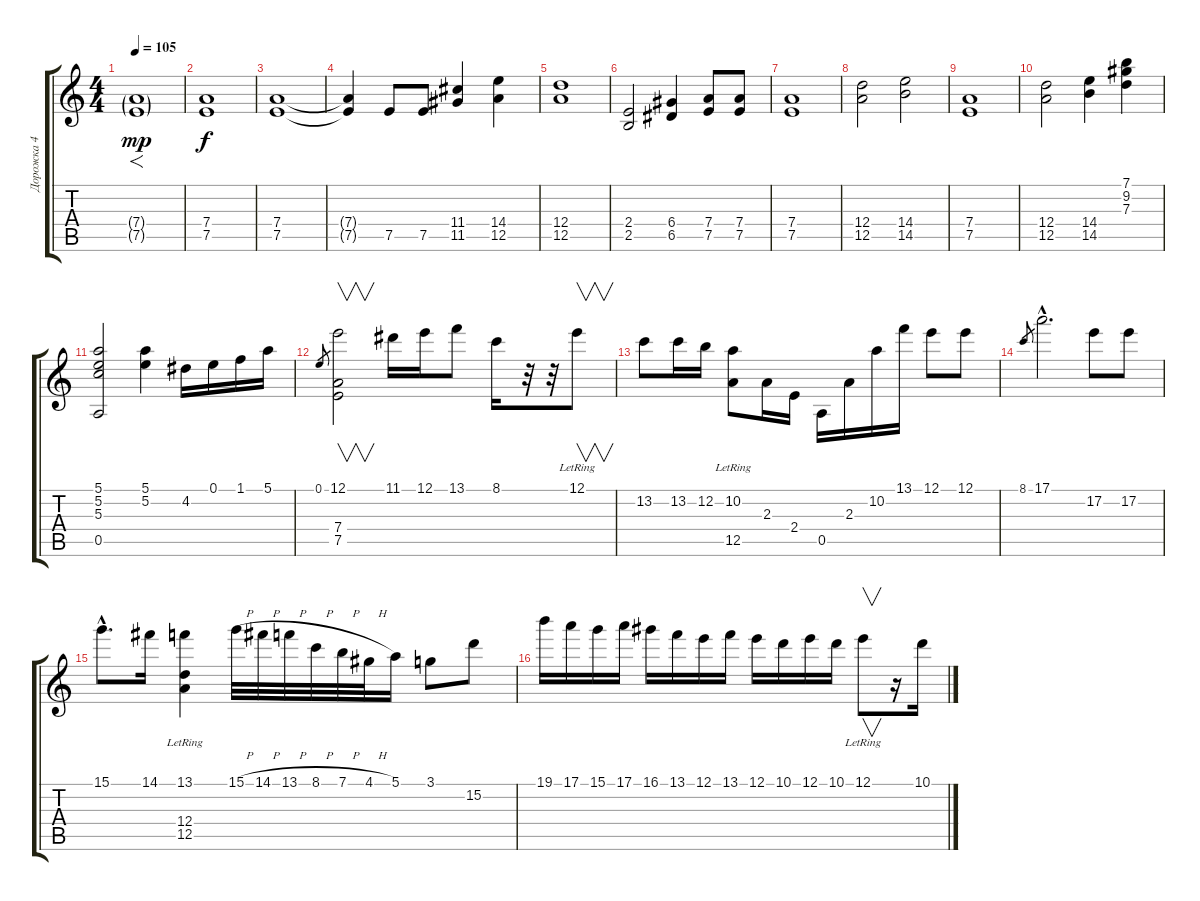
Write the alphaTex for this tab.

\track ("Дорожка 4" "Дорожка 4") {instrument overdrivenguitar}
\staff {score tabs}
\tuning (E4 B3 G3 D3 A2 E2) {hide}
\ts (4 4)
\tempo 105
\clef g2
\ks c
(7.4{g} 7.5{g}).1{f dy mp} |
(7.4 7.5).1{dy f} |
(7.4 7.5).1 |
(7.4{t} 7.5{t}).4 7.5.8 7.5.8 (11.4 11.5).4 (14.4 12.5).4 |
(12.4 12.5).1 |
(2.4 2.5).2 (6.4 6.5).4 (7.4 7.5).8 (7.4 7.5).8 |
(7.4 7.5).1 |
(12.4 12.5).2 (14.4 14.5).2 |
(7.4 7.5).1 |
(12.4 12.5).2 (14.4 14.5).4 (7.1 9.2 7.3).4 |
(5.1 5.2 5.3 0.5).2 (5.1 5.2).4 4.2.16 0.1.16 1.1.16 5.1.16 |
0.1.8{gr} (12.1 7.4 7.5).2{v} 11.1.16{balance 8} 12.1.16 13.1.8 8.1.16 r.32 r.32 12.1{lr}.8{v} |
13.2.8 13.2.16 12.2.16 (10.2{lr} 12.5{lr}).8 2.3.16 2.4.16 0.5.16 2.3.16 10.2.16 13.1.16 12.1.8 12.1.8 |
8.1.8{gr} 17.1{hac}.2{d} 17.2.8 17.2.8 |
15.1{hac}.8{d} 14.1.16 (13.1 12.4{lr} 12.5{lr}).4 15.1{h}.32 14.1{h}.32 13.1{h}.32 8.1{h}.32 7.1{h}.32 4.1{h}.32 5.1.16 3.1.8 15.2.8 |
19.1.16 17.1.16 15.1.16 17.1.16 16.1.16 13.1.16 12.1.16 13.1.16 12.1.16 10.1.16 12.1.16 10.1.16 12.1{lr}.8{v} r.16 10.1.16
